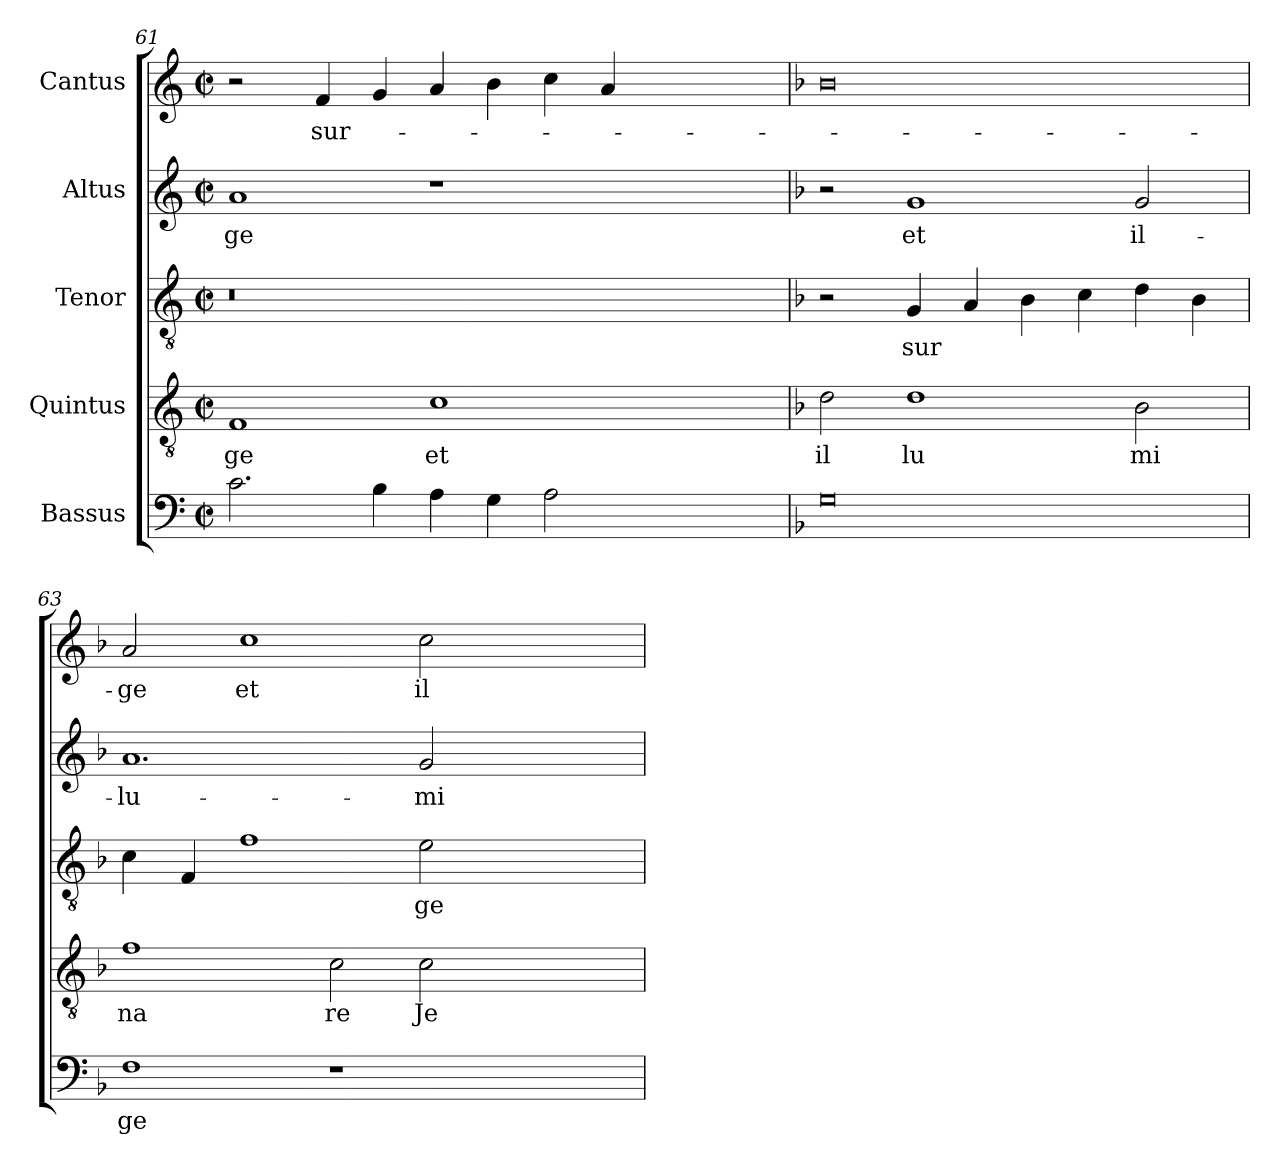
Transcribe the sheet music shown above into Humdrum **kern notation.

**kern	**text	**kern	**text	**kern	**text	**kern	**text	**kern	**text
*part5	*part5	*part4	*part4	*part3	*part3	*part2	*part2	*part1	*part1
*staff5	*staff5	*staff4	*staff4	*staff3	*staff3	*staff2	*staff2	*staff1	*staff1
*I"Bassus	*	*I"Quintus	*	*I"Tenor	*	*I"Altus	*	*I"Cantus	*
*clefF4	*	*clefGv2	*	*clefGv2	*	*clefG2	*	*clefG2	*
*k[]	*	*k[]	*	*k[]	*	*k[]	*	*k[]	*
*C:	*	*C:	*	*C:	*	*C:	*	*C:	*
*M2/2	*	*M2/2	*	*M2/2	*	*M2/2	*	*M2/2	*
*met(c|)	*	*met(c|)	*	*met(c|)	*	*met(c|)	*	*met(c|)	*
=61	=61	=61	=61	=61	=61	=61	=61	=61	=61
!	!	!	!LO:LY:b:cj	!	!	!	!LO:LY:b:cj	!	!
2.c\	.	1F	ge	0r	.	1a	ge	2r	.
!	!	!	!	!	!	!	!	!	!LO:LY:b
.	.	.	.	.	.	.	.	4f/	sur-
4B\	.	.	.	.	.	.	.	4g/	.
!	!	!	!LO:LY:b:cj	!	!	!LO:N:vis=1	!	!	!
4A\	.	1c	et	.	.	0r	.	4a/	.
4G\	.	.	.	.	.	.	.	4b\	.
2A\	.	.	.	.	.	.	.	4cc\	.
.	.	.	.	.	.	.	.	4a/	.
1ryy	.	1ryy	.	1ryy	.	.	.	1ryy	.
!!LO:LB:g=z
=62	=62	=62	=62	=62	=62	=62	=62	=62	=62
*k[b-]	*	*k[b-]	*	*k[b-]	*	*k[b-]	*	*k[b-]	*
*F:	*	*F:	*	*F:	*	*F:	*	*F:	*
!	!	!	!LO:LY:b:cj	!	!	!	!	!	!
0G	.	2d\	il	2r	.	2r	.	0b-	.
!	!	!	!LO:LY:b:cj	!	!LO:LY:b	!	!LO:LY:b:cj	!	!
.	.	1d	lu	4G/	sur	1g	et	.	.
.	.	.	.	4A/	.	.	.	.	.
.	.	.	.	4B-\	.	.	.	.	.
.	.	.	.	4c\	.	.	.	.	.
!	!	!	!LO:LY:b:cj	!	!	!	!LO:LY:b:cj	!	!
.	.	2B-\	mi	4d\	.	2g/	il-	.	.
.	.	.	.	4B-\	.	.	.	.	.
=63	=63	=63	=63	=63	=63	=63	=63	=63	=63
!	!LO:LY:b:cj	!	!LO:LY:b:cj	!	!	!	!LO:LY:b:cj	!	!LO:LY:b:cj
1F	ge	1f	na	4c\	.	1.a	-lu-	2a/	-ge
.	.	.	.	4F/	.	.	.	.	.
!	!	!	!	!	!	!	!	!	!LO:LY:b:cj
.	.	.	.	1f	.	.	.	1cc	et
!LO:N:vis=1	!	!	!LO:LY:b:cj	!	!	!	!	!	!
0r	.	2c\	re	.	.	.	.	.	.
!	!	!	!LO:LY:b:cj	!	!LO:LY:b:cj	!	!LO:LY:b:cj	!	!LO:LY:b:cj
.	.	2c\	Je	2e\	ge	2g/	-mi-	2cc\	il
.	.	1ryy	.	1ryy	.	1ryy	.	1ryy	.
=	=	=	=	=	=	=	=	=	=
*-	*-	*-	*-	*-	*-	*-	*-	*-	*-
